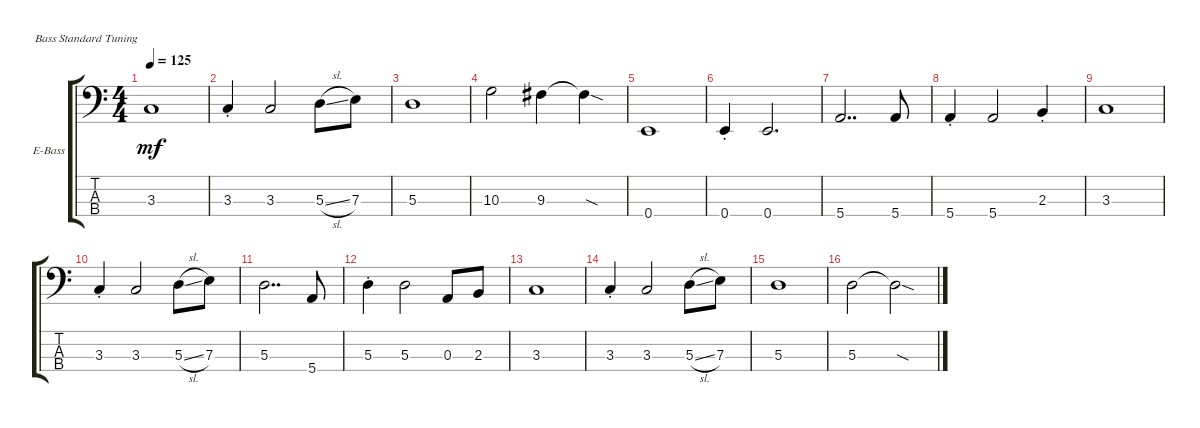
\defaultSystemsLayout 4
\bracketExtendMode groupsimilarinstruments
\firstSystemTrackNameOrientation horizontal
\otherSystemsTrackNameOrientation horizontal
\track ("Electric Bass" "E-Bass") {instrument electricbassfinger}
\staff {score tabs}
\tuning (G2 D2 A1 E1)
\ts (4 4)
\tempo 125
\clef f4
\ks c
3.3.1{dy mf} |
3.3{st}.4 3.3.2 5.3{sl}.8 7.3.8 |
5.3.1 |
10.3.2 9.3.4 9.3{sod t}.4 |
0.4.1 |
0.4{st}.4 0.4.2{d} |
5.4.2{dd} 5.4.8 |
5.4{st}.4 5.4.2 2.3{st}.4 |
3.3.1 |
3.3{st}.4 3.3.2 5.3{sl}.8 7.3.8 |
5.3.2{dd} 5.4.8 |
5.3{st}.4 5.3.2 0.3.8 2.3.8 |
3.3.1 |
3.3{st}.4 3.3.2 5.3{sl}.8 7.3.8 |
5.3.1 |
5.3.2 5.3{sod t}.2
